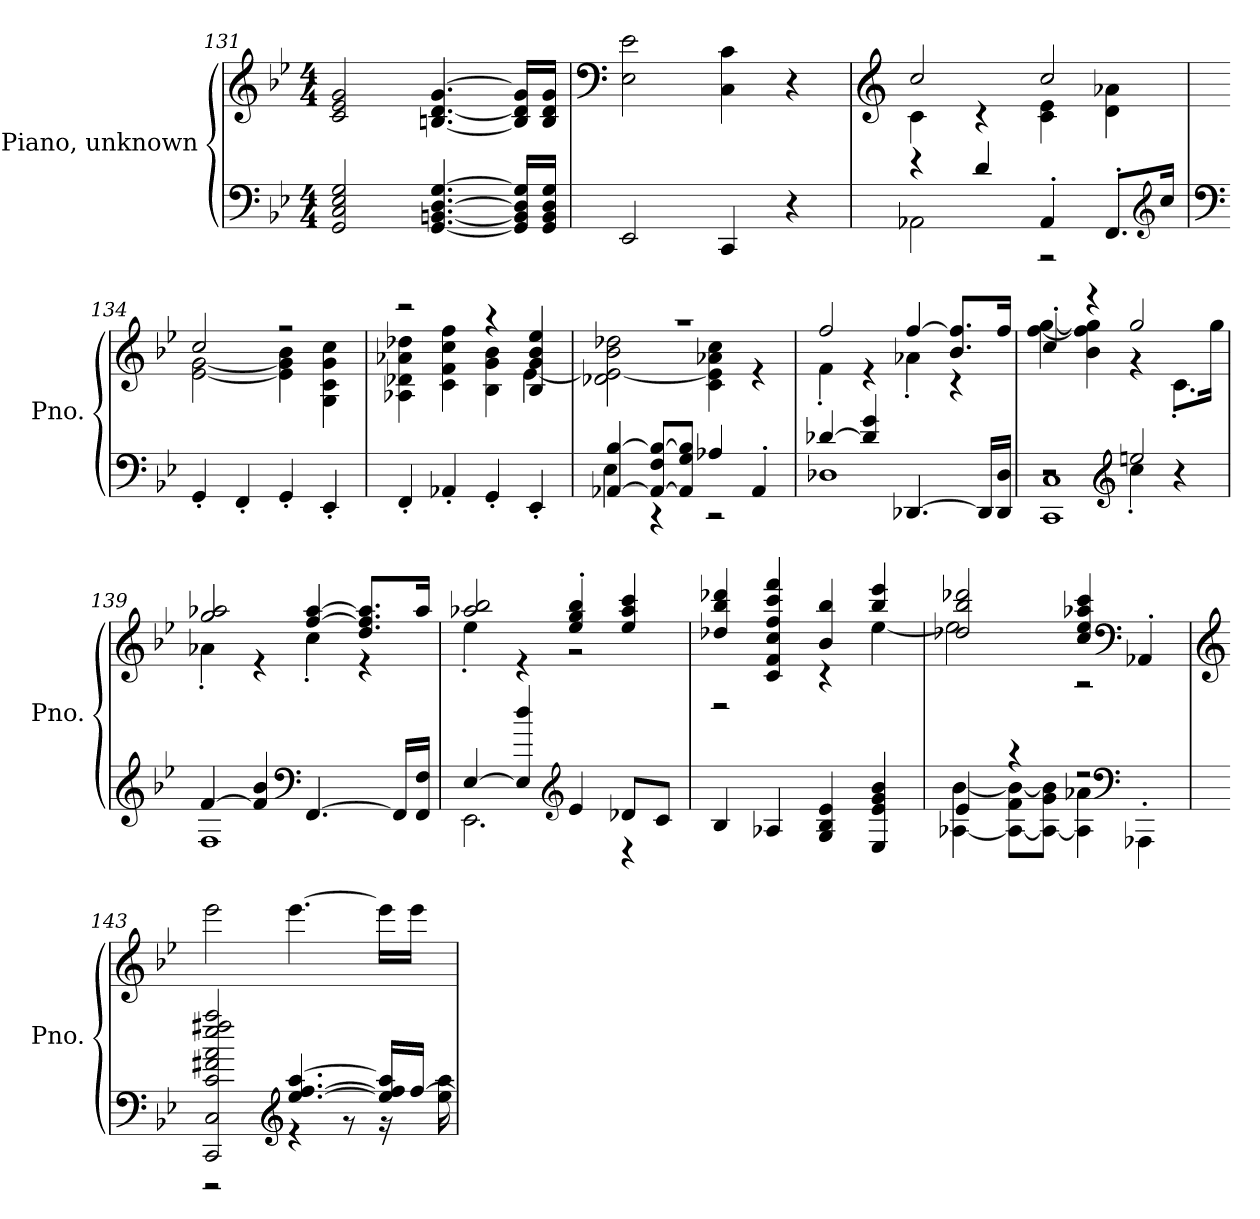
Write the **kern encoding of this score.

**kern	**kern
*part1	*part1
*staff2	*staff1
*I"Piano, unknown	*
*I'Pno.	*
*clefF4	*clefG2
*k[b-e-]	*k[b-e-]
*M4/4	*M4/4
=131	=131
2GG/ 2C/ 2E-/ 2G/	2c/ 2e-/ 2g/
[4.GG/ [4.BBn/ [4.D/ [4.G/	[4.Bn/ [4.d/ [4.g/
16GG/] 16BB/] 16D/] 16G/]LL	16B/] 16d/] 16g/]LL
16GG/ 16BB/ 16D/ 16G/JJ	16B/ 16d/ 16g/JJ
=132	=132
*	*clefF4
2EE-/	2E-\ 2e-\
4CC/	4C\ 4c\
4r	4r
!!LO:LB:g=z
=133	=133
*	*clefG2
*^	*^
4r	2AA-X\	2cc/	4c\
4d/	.	.	4r
4AA-'/	2r	2cc/	4c\ 4e-\
8.FF'/L	.	.	4d\ 4a-X\
*clefG2	*	*	*
16cc/Jk	.	.	.
*v	*v	*	*
=134	=134	=134
*clefF4	*	*
4GG'/	2cc/	[2e-\ [2g\
4FF'/	.	.
4GG'/	2r	4e-\] 4g\] 4b-\
4EE-'/	.	4G\ 4c\ 4g\ 4cc\
=135	=135	=135
4FF'/	2r	4A-X\ 4d-X\ 4a-X\ 4dd-X\
4AA-X'/	.	4c\ 4f\ 4cc\ 4ff\
4GG'/	4r	4B-\ 4g\ 4b-\
4EE-'/	4B-/ 4g/ 4b-/ 4ee-/	[4e-\
=136	=136	=136
*^	*	*
[4AA-X/ [4B-/	4E-\	1r	2d-X\ 2e-\_ 2b-\ 2dd-X\
8AA-/_ 8F/ 8B-/_L	4r	.	.
8AA-/] 8G/ 8B-/]J	.	.	.
4A-X/	2r	.	4c\ 4e-\] 4a-X\ 4cc\
4AA-'/	.	.	4r
=137	=137	=137	=137
[4d-X/	1D-X	2ff/	4f'\
4d-/] 4g/	.	.	4r
[4.DD-X/	.	[4ff/	4a-X'\
.	.	8.b-/ 8.ff/]L	4r
16DD-/LL]	.	.	.
16DD-/ 16D-/JJ	.	16ff/Jk	.
!!LO:LB:g=z	!!
=138	=138	=138	=138
*	*^	*	*
2r	2r	1CC 1C	4cc'/	[4ff\ [4gg\
.	.	.	4r	4b-\ 4ff\] 4gg\]
*clefG2	*	*	*	*
2een/	4cc'\	.	2gg/	4r
.	4r	.	.	8.c'\L
.	.	.	.	16gg\Jk
*	*v	*v	*	*
=139	=139	=139	=139
[4f/	1F	2gg/ 2aa-X/	4a-X'\
4f/] 4b-/	.	.	4r
*clefF4	*	*	*
[4.FF/	.	[4ff/ [4aa-/	4cc'\
.	.	8.dd/ 8.ff/] 8.aa-/]L	4r
16FF/LL]	.	.	.
16FF/ 16F/JJ	.	16aa-/Jk	.
=140	=140	=140	=140
[4E-/	2.EE-\	2aa-X/ 2bb-/	4ee-'\
4E-/] 4dd/	.	.	4r
*clefG2	*	*	*
4e-/	.	4ee-/' 4gg/' 4bb-/'	2r
8d-X/L	4r	4ee-/ 4aa-/ 4ccc/	.
8c/J	.	.	.
*v	*v	*	*
=141	=141	=141
4B-/	4dd-X/ 4bb-/ 4ddd-X/	2r
4A-X/	4c/ 4f/ 4cc/ 4ff/ 4ccc/ 4fff/	.
4G/ 4B-/ 4e-/	4b-/ 4bb-/	4r
4E-/ 4e-/ 4g/ 4b-/	4bb-/ 4eee-/	[4ee-\
!!LO:LB:g=z	!!
=142	=142	=142
*^	*	*
4e-/	[4A-X\ [4b-\	2dd-X/ 2bb-/ 2ddd-X/	2ee-\]
4r	8A-\_ 8f\ 8b-\_L	.	.
.	8A-\_ 8g\ 8b-\]J	.	.
2r	4A-\] 4a-X\	4cc/ 4ee-/ 4aa-X/ 4ccc/	2r
*clefF4	*	*clefF4	*
.	4AAA-X'\	4AA-X'/	.
*	*	*v	*v
=143	=143	=143
*	*	*clefG2
2CC/ 2C/ 2c/ 2f#X/ 2a/ 2ee-/ 2ff#X/ 2aa/	2r	2eee-\
*clefG2	*	*
[4.ee-/ [4.ff#/ [4.aa/	4r	[4.eee-\
.	8r	.
16ee-/] 16ff#/] 16aa/]LL	16r	16eee-\LL]
[16ff#/JJ	16ee-\ 16aa\	16eee-\JJ
*v	*v	*
=	=
*-	*-
